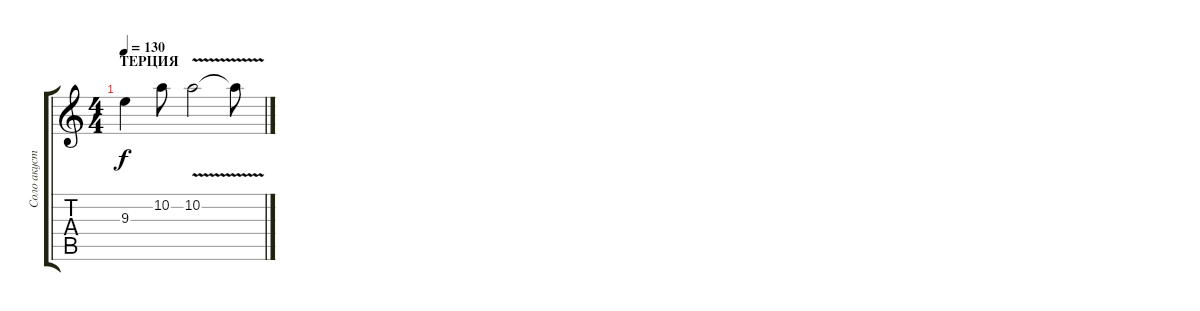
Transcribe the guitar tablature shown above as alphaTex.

\track ("Соло акустика" "Соло акуст") {instrument acousticguitarsteel}
\staff {score tabs}
\tuning (E4 B3 G3 D3 A2 E2) {hide}
\ts (4 4)
\section ("" "ТЕРЦИЯ")
\tempo 130
\clef g2
\ks c
9.3.4{dy f} 10.2.8 10.2{v}.2 10.2{t}.8
